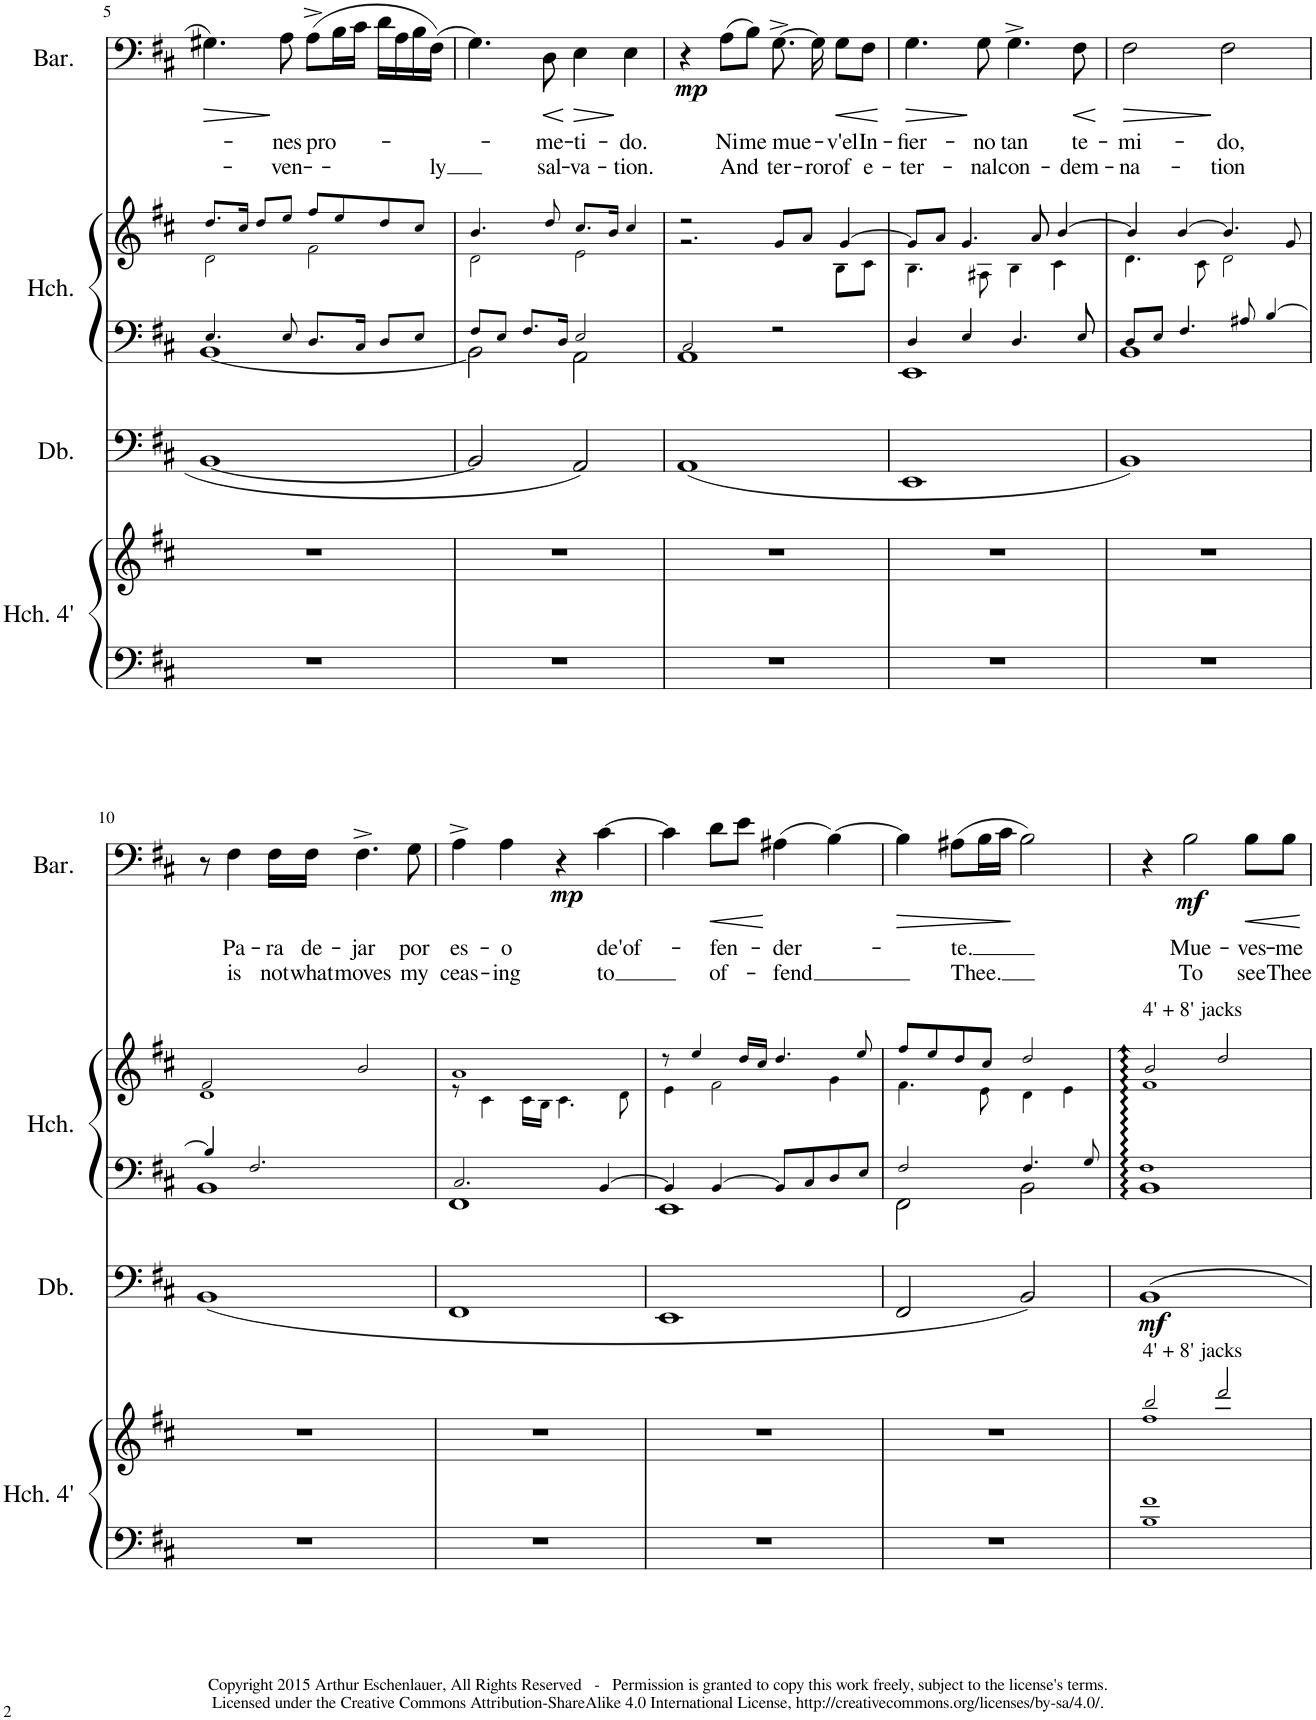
**kern	**kern	**kern	**dynam	**harte	**kern	**kern	**harte	**kern	**text	**text	**dynam
*part4	*part4	*part3	*part3	*part3	*part2	*part2	*part2	*part1	*part1	*part1	*part1
*staff6	*staff5	*staff4	*staff4	*	*staff3	*staff2	*	*staff1	*staff1	*staff1	*staff1
*I"Harpsichord 4'	*	*I"Double Bass	*	*	*I"Harpsichord	*	*	*I"Baritone	*	*	*
*I'Hch. 4'	*	*I'Db.	*	*	*I'Hch.	*	*	*I'Bar.	*	*	*
!!LO:PB:g=z
*clefF4	*clefG2	*clefF4	*	*	*clefF4	*clefG2	*	*clefF4	*	*	*
*	*	*Trd7c12	*	*	*	*	*	*	*	*	*
*k[f#c#]	*k[f#c#]	*k[f#c#]	*	*	*k[f#c#]	*k[f#c#]	*	*k[f#c#]	*	*	*
*M4/4	*M4/4	*M4/4	*	*	*M4/4	*M4/4	*	*M4/4	*	*	*
=5	=5	=5	=5	=5	=5	=5	=5	=5	=5	=5	=5
*	*	*	*	*	*^	*^	*	*	*	*	*
!	!	!	!	!LO:H:kt=7	!	!	!	!	!	!	!	!	!LO:HP:b
1r	1r	[1BB	.	E:7	4.E!/	[1BB	8.dd!/L	2d!\	.	4.G#X\	.	.	>
.	.	.	.	.	.	.	16cc#!/Jk	.	.	.	.	.	.
.	.	.	.	.	.	.	8dd!/L	.	.	.	.	.	.
!	!	!	!	!	!	!	!	!	!	!	!LO:LY:b	!LO:LY:b	!
.	.	.	.	.	8E!/	.	8ee!/J	.	.	8A\	-nes	-ven-	]
!	!	!	!	!	!	!	!	!	!LO:H:kt=m7	!	!LO:LY:b	!	!
.	.	.	.	.	8.D!/L	.	8ff#!/L	2f#!\	B:min7	(8A^\L	pro-	.	.
.	.	.	.	.	.	.	8ee!/	.	.	16B\L	.	.	.
.	.	.	.	.	16C#!/Jk	.	.	.	.	16c#\JJ	.	.	.
.	.	.	.	.	8D!/L	.	8dd!/	.	.	16d\LL	.	.	.
.	.	.	.	.	.	.	.	.	.	16A\	.	.	.
.	.	.	.	.	8E!/J	.	8cc#!/J	.	.	16B\	.	.	.
!	!	!	!	!	!	!	!	!	!	!	!	!LO:LY:b	!
.	.	.	.	.	.	.	.	.	.	(16F#\JJ)	.	-ly	.
=6	=6	=6	=6	=6	=6	=6	=6	=6	=6	=6	=6	=6	=6
!	!	!	!	!	!	!	!	!	!LO:H:kt=7	!	!	!	!
1r	1r	2BB/]	.	.	8F#!/L	2BB\]	4.b!/	2d!\	G:7	4.G\)	.	.	.
.	.	.	.	.	8E!/J	.	.	.	.	.	.	.	.
.	.	.	.	.	8.F#!/L	.	.	.	.	.	.	.	.
!	!	!	!	!	!	!	!	!	!	!	!LO:LY:b	!LO:LY:b	!LO:HP:b
.	.	.	.	.	.	.	8dd!/	.	.	8D\	-me-	sal-	<
.	.	.	.	.	16D!/Jk	.	.	.	.	.	.	.	.
!	!	!	!	!	!	!	!	!	!LO:H:kt=m	!	!LO:LY:b	!LO:LY:b	!LO:HP:n=1:b
.	.	2AA/	.	.	2E!/	2AA\	8.cc#!/L	2e!\	A:min	4E\	-ti-	-va-	[ >
.	.	.	.	.	.	.	16b!/Jk	.	.	.	.	.	.
!	!	!	!	!	!	!	!	!	!	!	!LO:LY:b	!LO:LY:b	!
.	.	.	.	.	.	.	4cc#!/	.	.	4E\	-do.	-tion.	]
=7	=7	=7	=7	=7	=7	=7	=7	=7	=7	=7	=7	=7	=7
!	!	!	!	!	!	!	!	!	!	!	!	!	!LO:DY:b
1r	1r	(1AA	.	.	2C#!/	1AA	2r	2.r	.	4r	.	.	mp
!	!	!	!	!	!	!	!	!	!	!	!LO:LY:b	!LO:LY:b	!
.	.	.	.	.	.	.	.	.	.	(8A\L	Ni	And	.
!	!	!	!	!	!	!	!	!	!	!	!LO:LY:b	!	!
.	.	.	.	.	.	.	.	.	.	8B\J)	me	.	.
!	!	!	!	!	!	!	!	!	!	!	!LO:LY:b	!LO:LY:b	!
.	.	.	.	.	2r	.	8g!/L	.	.	[8.G^\	mue-	ter-	.
.	.	.	.	.	.	.	8a!/J	.	.	.	.	.	.
!	!	!	!	!	!	!	!	!	!	!	!	!LO:LY:b	!
.	.	.	.	.	.	.	.	.	.	16G\]	.	-ror	.
!	!	!	!	!	!	!	!	!	!	!	!LO:LY:b	!LO:LY:b	!LO:HP:b
.	.	.	.	.	.	.	[4g!/	8B!\L	.	8G\L	-v'el	of	<
!	!	!	!	!	!	!	!	!	!	!	!LO:LY:b	!LO:LY:b	!
.	.	.	.	.	.	.	.	8c#!\J	.	8F#\J	In-	e-	.
*	*	*	*	*	*v	*v	*	*	*	*	*	*	*
*	*	*	*	*	*	*v	*v	*	*	*	*	*
.	.	.	.	.	.	.	.	.	.	.	[
=8	=8	=8	=8	=8	=8	=8	=8	=8	=8	=8	=8
*	*	*	*	*	*^	*^	*	*	*	*	*
!	!	!	!	!	!	!	!	!	!	!	!LO:LY:b	!LO:LY:b	!LO:HP:b
1r	1r	1EE	.	.	4D!/	1EE	8g!/L]	4.B!\	.	4.G\	-fier-	-ter-	>
.	.	.	.	.	.	.	8a!/J	.	.	.	.	.	.
.	.	.	.	.	4E!/	.	4.g!/	.	.	.	.	.	.
!	!	!	!	!	!	!	!	!	!	!	!LO:LY:b	!LO:LY:b	!
.	.	.	.	.	.	.	.	8A#X!\	.	8G\	-no	-nal	]
!	!	!	!	!	!	!	!	!	!	!	!LO:LY:b	!LO:LY:b	!
.	.	.	.	.	4.D!/	.	.	4B!\	.	4.G^\	tan	con-	.
.	.	.	.	.	.	.	8a!/	.	.	.	.	.	.
.	.	.	.	.	.	.	[4b!/	4c#!\	.	.	.	.	.
!	!	!	!	!	!	!	!	!	!	!	!LO:LY:b	!LO:LY:b	!LO:HP:b
.	.	.	.	.	8E!/	.	.	.	.	8F#\	te-	-dem-	<
*	*	*	*	*	*v	*v	*	*	*	*	*	*	*
*	*	*	*	*	*	*v	*v	*	*	*	*	*
.	.	.	.	.	.	.	.	.	.	.	[
=9	=9	=9	=9	=9	=9	=9	=9	=9	=9	=9	=9
*	*	*	*	*	*^	*^	*	*	*	*	*
!	!	!	!	!	!	!	!	!	!	!	!LO:LY:b	!LO:LY:b	!LO:HP:b
1r	1r	1BB)	.	.	8D!/L	1BB	4b!/]	4.d!\	.	2F#\	-mi-	-na-	>
.	.	.	.	.	8E!/J	.	.	.	.	.	.	.	.
.	.	.	.	.	4.F#!/	.	[4b!/	.	.	.	.	.	.
.	.	.	.	.	.	.	.	8c#!\	.	.	.	.	.
!	!	!	!	!	!	!	!	!	!	!	!LO:LY:b	!LO:LY:b	!
.	.	.	.	.	.	.	4.b!/]	2d!\	.	2F#\	-do,	-tion	]
.	.	.	.	.	8A#X!/	.	.	.	.	.	.	.	.
.	.	.	.	.	[4B!/	.	.	.	.	.	.	.	.
.	.	.	.	.	.	.	8g!/	.	.	.	.	.	.
!!LO:LB:g=z
=10	=10	=10	=10	=10	=10	=10	=10	=10	=10	=10	=10	=10	=10
1r	1r	(1BB	.	.	4B!/]	1BB	2f#!/	1d!	.	8r	.	.	.
!	!	!	!	!	!	!	!	!	!	!	!LO:LY:b	!LO:LY:b	!
.	.	.	.	.	.	.	.	.	.	4F#\	Pa-	is	.
.	.	.	.	.	2.F#!/	.	.	.	.	.	.	.	.
!	!	!	!	!	!	!	!	!	!	!	!LO:LY:b	!LO:LY:b	!
.	.	.	.	.	.	.	.	.	.	16F#\LL	-ra	not	.
!	!	!	!	!	!	!	!	!	!	!	!LO:LY:b	!LO:LY:b	!
.	.	.	.	.	.	.	.	.	.	16F#\JJ	de-	what	.
!	!	!	!	!	!	!	!	!	!	!	!LO:LY:b	!LO:LY:b	!
.	.	.	.	.	.	.	2b!/	.	.	4.F#^\	-jar	moves	.
!	!	!	!	!	!	!	!	!	!	!	!LO:LY:b	!LO:LY:b	!
.	.	.	.	.	.	.	.	.	.	8G\	por	my	.
=11	=11	=11	=11	=11	=11	=11	=11	=11	=11	=11	=11	=11	=11
!	!	!	!	!	!	!	!	!	!	!	!LO:LY:b	!LO:LY:b	!
1r	1r	1FF#	.	.	2.C#!/	1FF#	1a!	8r	.	4A^\	es-	ceas-	.
.	.	.	.	.	.	.	.	4c#!\	.	.	.	.	.
!	!	!	!	!	!	!	!	!	!	!	!LO:LY:b	!LO:LY:b	!
.	.	.	.	.	.	.	.	.	.	4A\	-o	-ing	.
.	.	.	.	.	.	.	.	16c#!\LL	.	.	.	.	.
.	.	.	.	.	.	.	.	16B!\JJ	.	.	.	.	.
!	!	!	!	!	!	!	!	!	!	!	!	!	!LO:DY:b
.	.	.	.	.	.	.	.	4.c#!\	.	4r	.	.	mp
!	!	!	!	!	!	!	!	!	!	!	!LO:LY:b	!LO:LY:b	!
.	.	.	.	.	[4BB!/	.	.	.	.	[4c#\	de'of-	-to	.
.	.	.	.	.	.	.	.	8d!\	.	.	.	.	.
=12	=12	=12	=12	=12	=12	=12	=12	=12	=12	=12	=12	=12	=12
1r	1r	1EE	.	.	4BB!/]	1EE	8r	4e!\	.	4c#\]	.	.	.
.	.	.	.	.	.	.	4ee!/	.	.	.	.	.	.
!	!	!	!	!	!	!	!	!	!	!	!LO:LY:b	!LO:LY:b	!LO:HP:b
.	.	.	.	.	[4BB!/	.	.	2f#!\	.	8d\L	-fen-	of-	<
.	.	.	.	.	.	.	16dd!/LL	.	.	8e\J	.	.	.
.	.	.	.	.	.	.	16cc#!/JJ	.	.	.	.	.	.
!	!	!	!	!	!	!	!	!	!	!	!LO:LY:b	!LO:LY:b	!
.	.	.	.	.	8BB!/L]	.	4.dd!/	.	.	(4A#X\	-der-	-fend	[
.	.	.	.	.	8C#!/	.	.	.	.	.	.	.	.
.	.	.	.	.	8D!/	.	.	4g!\	.	[4B\)	.	.	.
.	.	.	.	.	8E!/J	.	8ee!/	.	.	.	.	.	.
=13	=13	=13	=13	=13	=13	=13	=13	=13	=13	=13	=13	=13	=13
!	!	!	!	!	!	!	!	!	!	!	!	!	!LO:HP:b
1r	1r	2FF#/	.	.	2F#!/	2FF#\	8ff#!/L	4.f#!\	.	4B\]	.	.	>
.	.	.	.	.	.	.	8ee!/	.	.	.	.	.	.
!	!	!	!	!	!	!	!	!	!	!	!LO:LY:b	!LO:LY:b	!
.	.	.	.	.	.	.	8dd!/	.	.	(8A#X\L	-te.	Thee.	.
.	.	.	.	.	.	.	8cc#!/J	8e!\	.	16B\L	.	.	.
.	.	.	.	.	.	.	.	.	.	16c#\JJ	.	.	.
.	.	2BB/)	.	.	4.F#!/	2BB\	2dd!/	4d!\	.	2B\)	.	.	]
.	.	.	.	.	.	.	.	4e!\	.	.	.	.	.
.	.	.	.	.	8G!/	.	.	.	.	.	.	.	.
*	*	*	*	*	*v	*v	*	*	*	*	*	*	*
=14	=14	=14	=14	=14	=14	=14	=14	=14	=14	=14	=14	=14
*	*^	*	*	*	*	*	*	*	*	*	*	*
!	!	!	!	!	!	!	!LO:TX:a:t=4' + 8' jacks	!	!	!	!	!	!
!	!LO:TX:a:t=4' + 8' jacks	!	!	!	!	!	!	!	!	!	!	!	!
!	!	!	!	!LO:DY:b	!	!	!	!	!	!	!	!	!
1B! 1f#!	2bb!/	1ff#!	1BB	mf	.	1BB 1F#!	2b!/	1f#!	.	4r	.	.	.
!	!	!	!	!	!	!	!	!	!	!	!LO:LY:b	!LO:LY:b	!LO:DY:b
.	.	.	.	.	.	.	.	.	.	2B\	Mue-	To	mf
.	2ddd!/	.	.	.	.	.	2dd!/	.	.	.	.	.	.
!	!	!	!	!	!	!	!	!	!	!	!LO:LY:b	!LO:LY:b	!LO:HP:b
.	.	.	.	.	.	.	.	.	.	8B\L	-ves-	see	<
!	!	!	!	!	!	!	!	!	!	!	!LO:LY:b	!LO:LY:b	!
.	.	.	.	.	.	.	.	.	.	8B\J	-me	Thee	.
*	*v	*v	*	*	*	*	*v	*v	*	*	*	*	*
.	.	.	.	.	.	.	.	.	.	.	[
=	=	=	=	=	=	=	=	=	=	=	=
*-	*-	*-	*-	*-	*-	*-	*-	*-	*-	*-	*-
